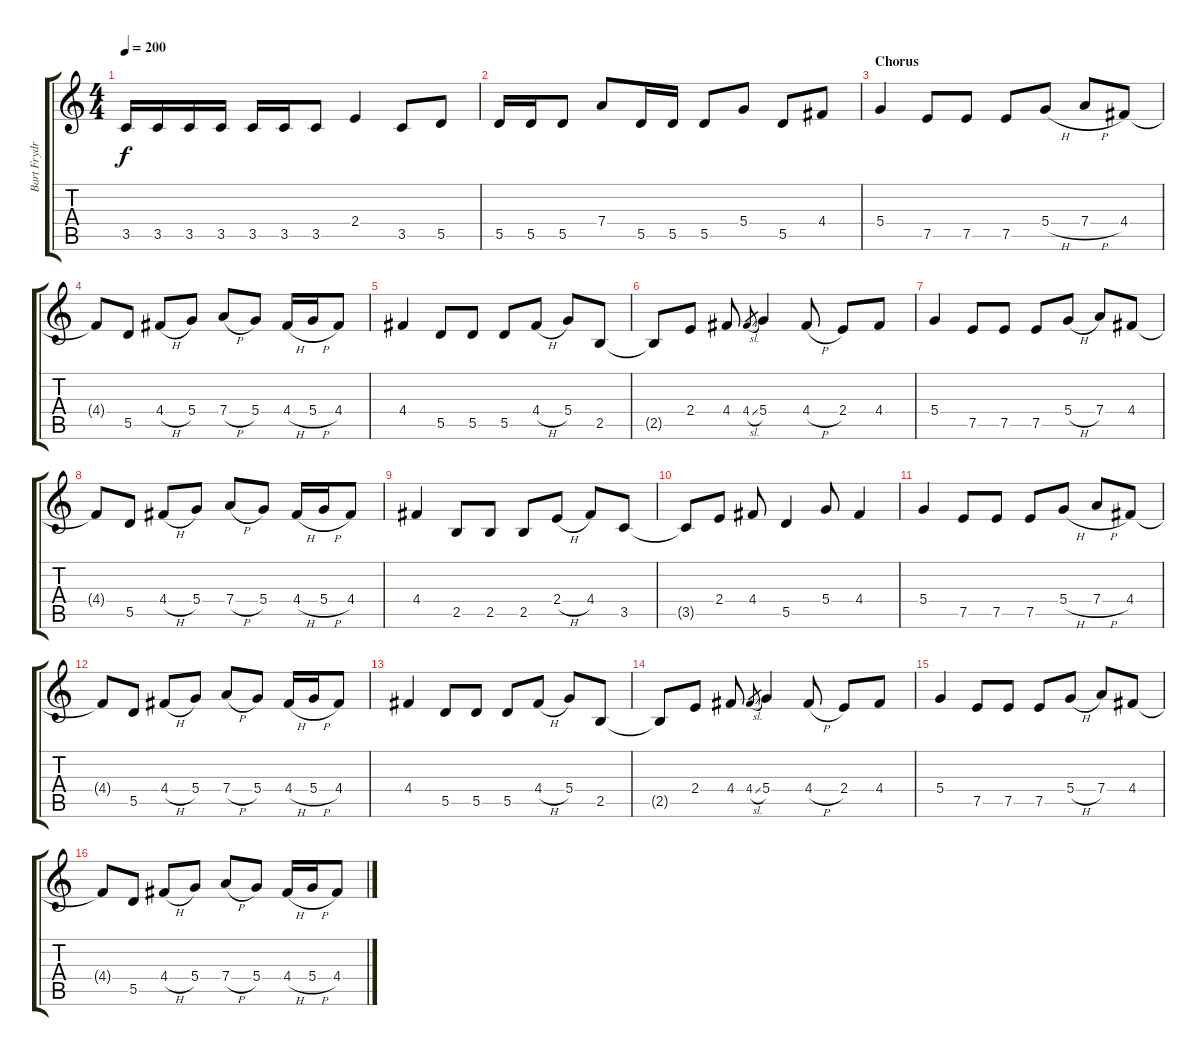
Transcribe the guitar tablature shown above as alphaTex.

\track ("Bart Frydrychowicz" "Bart Frydr") {instrument distortionguitar}
\staff {score tabs}
\tuning (E4 B3 G3 D3 A2 E2) {hide}
\ts (4 4)
\tempo 200
\clef g2
\ks c
3.5.16{dy f} 3.5.16 3.5.16 3.5.16 3.5.16 3.5.16 3.5.8 2.4.4 3.5.8 5.5.8 |
5.5.16 5.5.16 5.5.8 7.4.8 5.5.16 5.5.16 5.5.8 5.4.8 5.5.8 4.4.8 |
\section ("" "Chorus")
5.4.4 7.5.8 7.5.8 7.5.8 5.4{h}.8 7.4{h}.8 4.4.8 |
4.4{t}.8 5.5.8 4.4{h}.8 5.4.8 7.4{h}.8 5.4.8 4.4{h}.16 5.4{h}.16 4.4.8 |
4.4.4 5.5.8 5.5.8 5.5.8 4.4{h}.8 5.4.8 2.5.8 |
2.5{t}.8 2.4.8 4.4.8 4.4{sl}.8{gr} 5.4.4 4.4{h}.8 2.4.8 4.4.8 |
5.4.4 7.5.8 7.5.8 7.5.8 5.4{h}.8 7.4.8 4.4.8 |
4.4{t}.8 5.5.8 4.4{h}.8 5.4.8 7.4{h}.8 5.4.8 4.4{h}.16 5.4{h}.16 4.4.8 |
4.4.4 2.5.8 2.5.8 2.5.8 2.4{h}.8 4.4.8 3.5.8 |
3.5{t}.8 2.4.8 4.4.8 5.5.4 5.4.8 4.4.4 |
5.4.4 7.5.8 7.5.8 7.5.8 5.4{h}.8 7.4{h}.8 4.4.8 |
4.4{t}.8 5.5.8 4.4{h}.8 5.4.8 7.4{h}.8 5.4.8 4.4{h}.16 5.4{h}.16 4.4.8 |
4.4.4 5.5.8 5.5.8 5.5.8 4.4{h}.8 5.4.8 2.5.8 |
2.5{t}.8 2.4.8 4.4.8 4.4{sl}.8{gr} 5.4.4 4.4{h}.8 2.4.8 4.4.8 |
5.4.4 7.5.8 7.5.8 7.5.8 5.4{h}.8 7.4.8 4.4.8 |
4.4{t}.8 5.5.8 4.4{h}.8 5.4.8 7.4{h}.8 5.4.8 4.4{h}.16 5.4{h}.16 4.4.8
